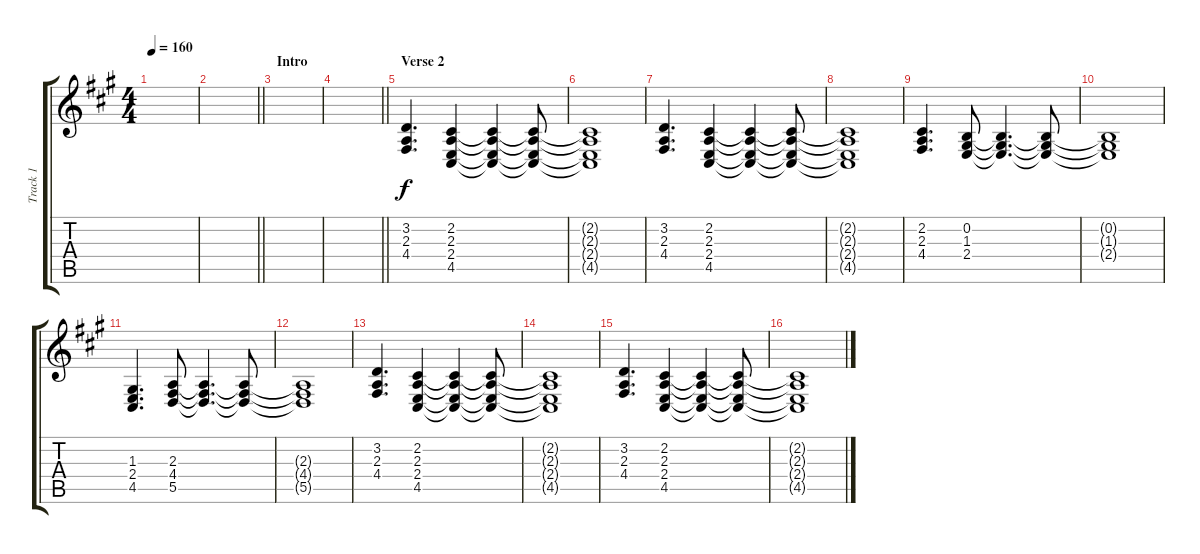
\track ("Track 1" "Track 1") {instrument acousticgrandpiano}
\staff {score tabs}
\tuning (E4 B3 G3 D3 A2 E2) {hide}
\ts (4 4)
\tempo 160
\clef g2
\ks a
|
\barLineRight lightlight
|
\section ("" "Intro")
|
\barLineRight lightlight
|
\section ("" "Verse 2")
(3.2 2.3 4.4).4{d} (2.2 2.3 2.4 4.5).4 (2.2{t} 2.3{t} 2.4{t} 4.5{t}).4 (2.2{t} 2.3{t} 2.4{t} 4.5{t}).8 |
(2.2{t} 2.3{t} 2.4{t} 4.5{t}).1 |
(3.2 2.3 4.4).4{d} (2.2 2.3 2.4 4.5).4 (2.2{t} 2.3{t} 2.4{t} 4.5{t}).4 (2.2{t} 2.3{t} 2.4{t} 4.5{t}).8 |
(2.2{t} 2.3{t} 2.4{t} 4.5{t}).1 |
(2.2 2.3 4.4).4{d} (0.2 1.3 2.4).8 (0.2{t} 1.3{t} 2.4{t}).4{d} (0.2{t} 1.3{t} 2.4{t}).8 |
(0.2{t} 1.3{t} 2.4{t}).1 |
(1.3 2.4 4.5).4{d} (2.3 4.4 5.5).8 (2.3{t} 4.4{t} 5.5{t}).4{d} (2.3{t} 4.4{t} 5.5{t}).8 |
(2.3{t} 4.4{t} 5.5{t}).1 |
(3.2 2.3 4.4).4{d} (2.2 2.3 2.4 4.5).4 (2.2{t} 2.3{t} 2.4{t} 4.5{t}).4 (2.2{t} 2.3{t} 2.4{t} 4.5{t}).8 |
(2.2{t} 2.3{t} 2.4{t} 4.5{t}).1 |
(3.2 2.3 4.4).4{d} (2.2 2.3 2.4 4.5).4 (2.2{t} 2.3{t} 2.4{t} 4.5{t}).4 (2.2{t} 2.3{t} 2.4{t} 4.5{t}).8 |
(2.2{t} 2.3{t} 2.4{t} 4.5{t}).1
